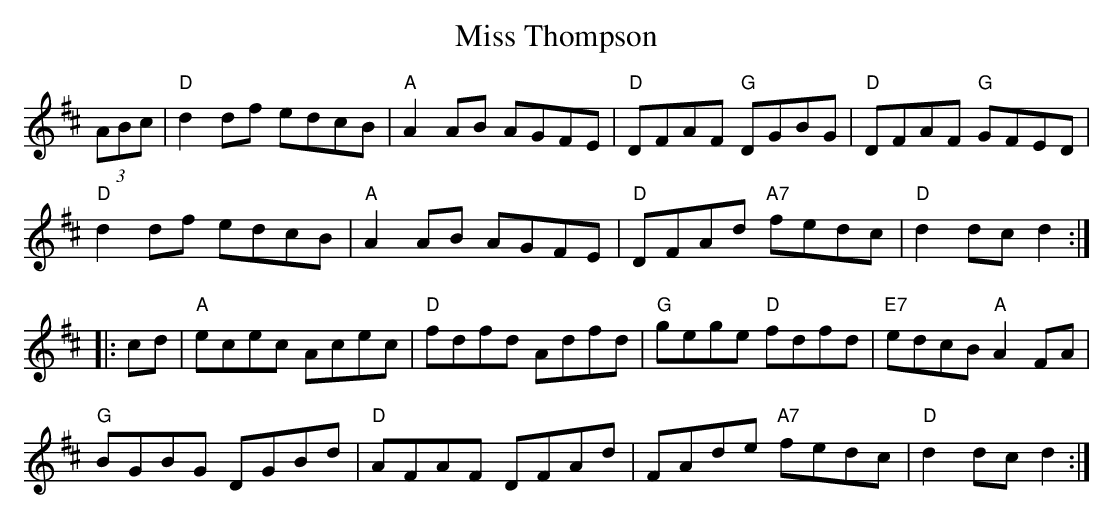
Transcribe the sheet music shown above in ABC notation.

X:1
T: Miss Thompson
M: C |
K: D
(3ABc |\
"D"d2df edcB | "A"A2AB AGFE | "D"DFAF "G"DGBG | "D"DFAF "G"GFED |
"D"d2df edcB | "A"A2AB AGFE | "D"DFAd "A7"fedc | "D"d2dc d2 :|
|: cd |\
"A"ecec Acec | "D"fdfd Adfd | "G"gege "D"fdfd | "E7"edcB "A"A2FA |
"G"BGBG DGBd | "D"AFAF DFAd | FAde "A7"fedc | "D"d2dc d2 :|
